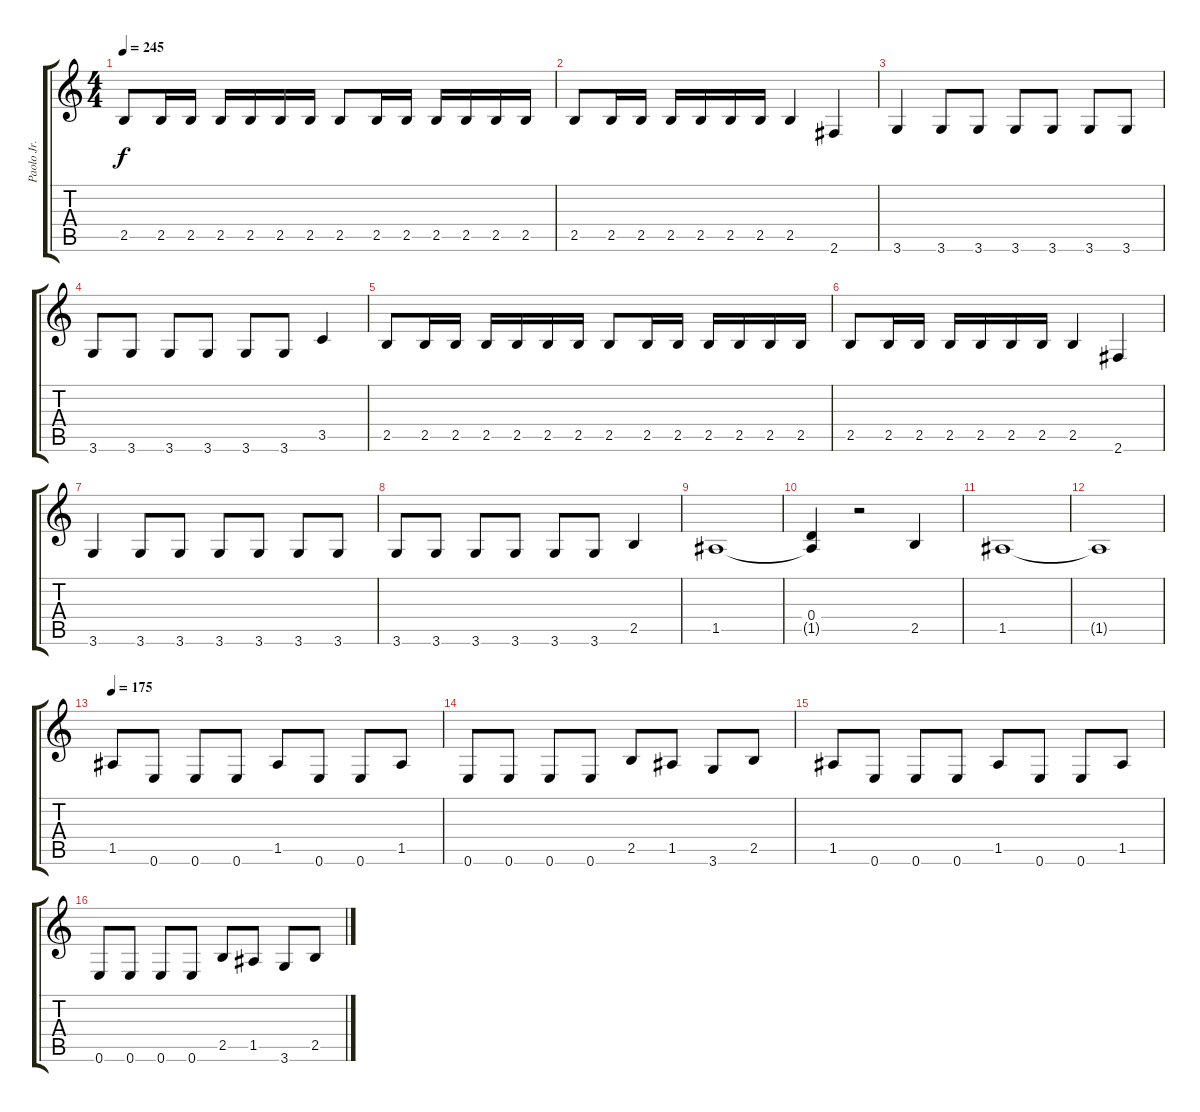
\track ("Paolo Jr." "Paolo Jr.") {instrument electricbassfinger}
\staff {score tabs}
\tuning (E4 B3 G3 D3 A2 E2) {hide}
\ts (4 4)
\tempo 245
\clef g2
\ks c
2.5.8{dy f} 2.5.16 2.5.16 2.5.16 2.5.16 2.5.16 2.5.16 2.5.8 2.5.16 2.5.16 2.5.16 2.5.16 2.5.16 2.5.16 |
2.5.8 2.5.16 2.5.16 2.5.16 2.5.16 2.5.16 2.5.16 2.5.4 2.6.4 |
3.6.4 3.6.8 3.6.8 3.6.8 3.6.8 3.6.8 3.6.8 |
3.6.8 3.6.8 3.6.8 3.6.8 3.6.8 3.6.8 3.5.4 |
2.5.8 2.5.16 2.5.16 2.5.16 2.5.16 2.5.16 2.5.16 2.5.8 2.5.16 2.5.16 2.5.16 2.5.16 2.5.16 2.5.16 |
2.5.8 2.5.16 2.5.16 2.5.16 2.5.16 2.5.16 2.5.16 2.5.4 2.6.4 |
3.6.4 3.6.8 3.6.8 3.6.8 3.6.8 3.6.8 3.6.8 |
3.6.8 3.6.8 3.6.8 3.6.8 3.6.8 3.6.8 2.5.4 |
1.5.1 |
(0.4 1.5{t}).4 r.2 2.5.4 |
1.5.1 |
1.5{t}.1 |
\tempo 175
1.5.8 0.6.8 0.6.8 0.6.8 1.5.8 0.6.8 0.6.8 1.5.8 |
0.6.8 0.6.8 0.6.8 0.6.8 2.5.8 1.5.8 3.6.8 2.5.8 |
1.5.8 0.6.8 0.6.8 0.6.8 1.5.8 0.6.8 0.6.8 1.5.8 |
0.6.8 0.6.8 0.6.8 0.6.8 2.5.8 1.5.8 3.6.8 2.5.8
